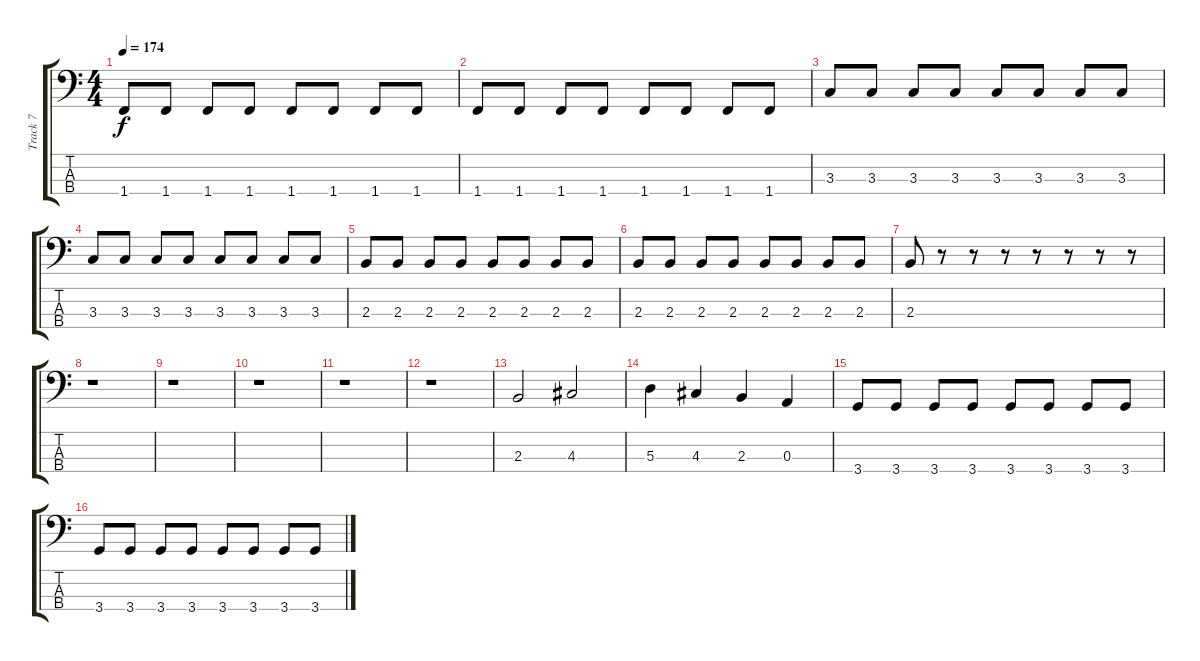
\track ("Track 7" "Track 7") {instrument electricbassfinger}
\staff {score tabs}
\tuning (G2 D2 A1 E1) {hide}
\ts (4 4)
\tempo 174
\clef f4
\ks c
1.4.8{dy f} 1.4.8 1.4.8 1.4.8 1.4.8 1.4.8 1.4.8 1.4.8 |
1.4.8 1.4.8 1.4.8 1.4.8 1.4.8 1.4.8 1.4.8 1.4.8 |
3.3.8 3.3.8 3.3.8 3.3.8 3.3.8 3.3.8 3.3.8 3.3.8 |
3.3.8 3.3.8 3.3.8 3.3.8 3.3.8 3.3.8 3.3.8 3.3.8 |
2.3.8 2.3.8 2.3.8 2.3.8 2.3.8 2.3.8 2.3.8 2.3.8 |
2.3.8 2.3.8 2.3.8 2.3.8 2.3.8 2.3.8 2.3.8 2.3.8 |
2.3.8 r.8 r.8 r.8 r.8 r.8 r.8 r.8 |
r.1 |
r.1 |
r.1 |
r.1 |
r.1 |
2.3.2 4.3.2 |
5.3.4 4.3.4 2.3.4 0.3.4 |
3.4.8 3.4.8 3.4.8 3.4.8 3.4.8 3.4.8 3.4.8 3.4.8 |
3.4.8 3.4.8 3.4.8 3.4.8 3.4.8 3.4.8 3.4.8 3.4.8
